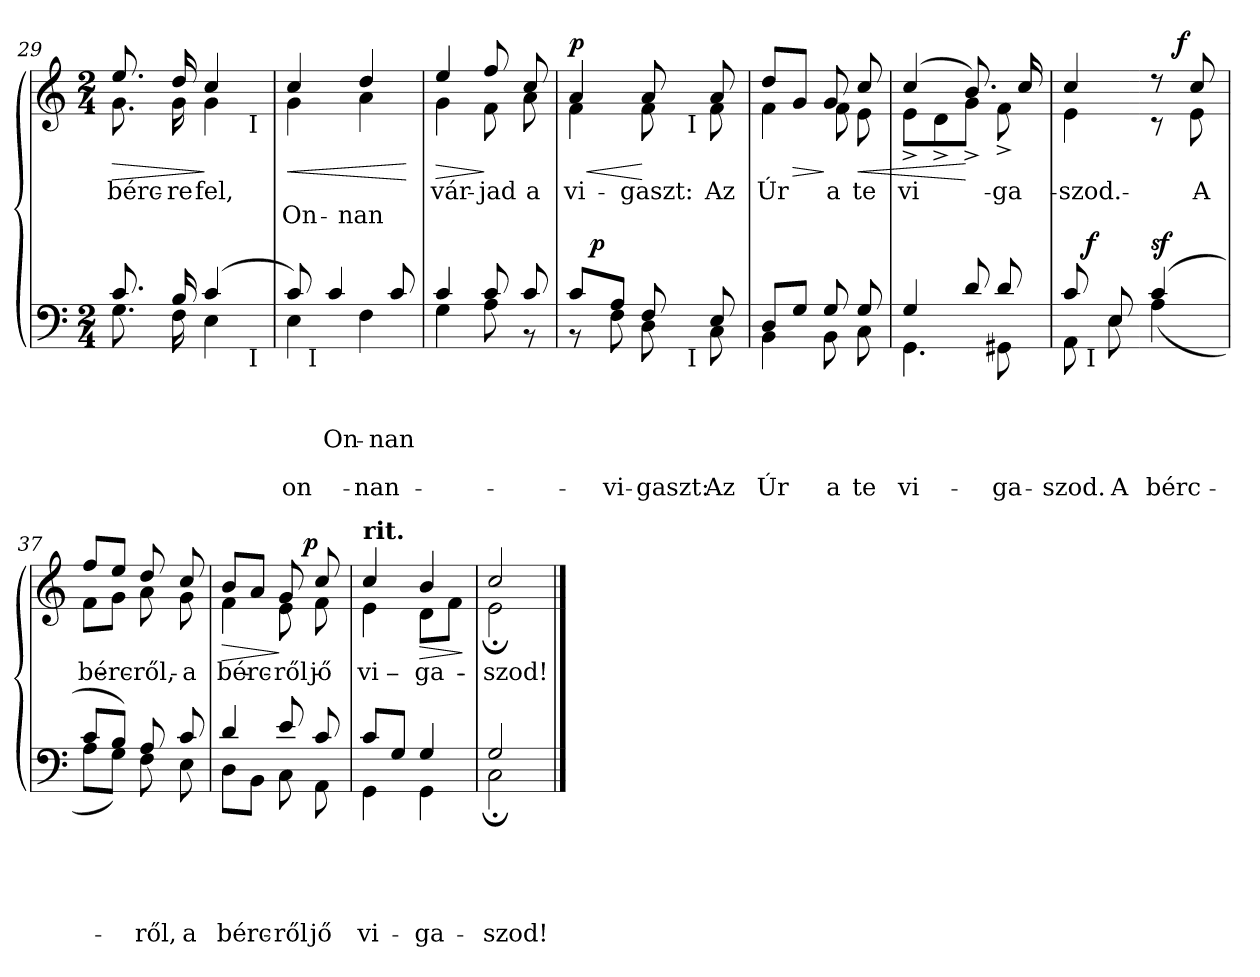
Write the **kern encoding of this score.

**kern	**text	**text	**text	**text	**text	**dynam	**kern	**text	**text	**dynam
*part2	*part2	*part2	*part2	*part2	*part2	*part2	*part1	*part1	*part1	*part1
*staff2	*staff2	*staff2	*staff2	*staff2	*staff2	*staff2	*staff1	*staff1	*staff1	*staff1
*clefF4	*	*	*	*	*	*	*clefG2	*	*	*
*k[]	*	*	*	*	*	*	*k[]	*	*	*
*C:	*	*	*	*	*	*	*C:	*	*	*
*M2/4	*	*	*	*	*	*	*M2/4	*	*	*
=29	=29	=29	=29	=29	=29	=29	=29	=29	=29	=29
*^	*	*	*	*	*	*	*	*	*	*
!	!	!	!	!	!	!	!	!	!	!	!LO:HP:b
*	*	*	*	*	*	*	*	*^	*	*	*
!	!	!	!	!	!	!	!	!	!	!LO:LY:b	!	!
*	*^	*	*	*	*	*	*	*	*^	*	*	*
8.c/	8.G\	4ryy	.	.	.	.	.	.	8.ee/	8.g\	4ryy	bérc-	.	>
!	!	!	!	!	!	!	!	!	!	!	!	!LO:LY:b	!	!
16B/	16F\	.	.	.	.	.	.	.	16dd/	16g\	.	-re	.	.
!	!	!	!	!	!	!	!	!	!	!	!	!LO:LY:b	!	!
(4c/	4E\	8ryy	.	.	.	.	.	.	4cc/	4g\	8ryy	fel,	.	]
.	.	32ryy	.	.	.	.	.	.	.	.	32ryy	.	.	.
!	!	!	!	!	!	!	!	!	!	!	!LO:TX:b:t=I	!	!	!
!	!	!LO:TX:b:t=I	!	!	!	!	!	!	!	!	!	!	!	!
.	.	16.ryy	.	.	.	.	.	.	.	.	16.ryy	.	.	.
*	*	*	*	*	*	*	*	*	*v	*v	*v	*	*	*
=30	=30	=30	=30	=30	=30	=30	=30	=30	=30	=30	=30	=30
*	*	*	*	*	*	*	*	*	*^	*	*	*
*	*	*	*	*	*	*	*	*	*	*^	*	*	*
!	!	!	!	!	!	!	!LO:LY:b	!	!	!	!	!	!	!LO:HP:b
*	*	*	*	*	*	*	*	*	*	*v	*v	*	*	*
*	*	*	*	*	*	*	*	*	*	*^	*	*	*
!	!	!	!	!	!	!	!	!	!	!	!	!	!LO:LY:b	!
*	*	*	*	*	*	*	*	*	*	*v	*v	*	*	*
8c/)	4E\	16ryy	.	.	.	.	on-	.	4cc/	4g\	.	On-	<
!	!	!LO:TX:b:t=I	!	!	!	!	!	!	!	!	!	!	!
.	.	4..ryy	.	.	.	.	.	.	.	.	.	.	.
!	!	!	!	!	!LO:LY:a	!	!	!	!	!	!	!	!
4c/	.	.	.	.	On-	.	.	.	.	.	.	.	.
!	!	!	!	!	!	!	!LO:LY:b	!	!	!	!	!	!
!	!	!	!	!	!	!	!	!	!	!	!	!LO:LY:b	!
.	4F\	.	.	.	.	.	-nan	.	4dd/	4a\	.	-nan	.
!	!	!	!	!	!LO:LY:a	!	!	!	!	!	!	!	!
8c/	.	.	.	.	-nan	.	.	.	.	.	.	.	.
*	*	*	*	*	*	*	*	*	*v	*v	*	*	*
.	.	.	.	.	.	.	.	.	.	.	.	[
=31	=31	=31	=31	=31	=31	=31	=31	=31	=31	=31	=31	=31
!	!	!	!	!	!	!	!	!	!	!	!	!LO:HP:b
*	*v	*v	*	*	*	*	*	*	*^	*	*	*
*	*^	*	*	*	*	*	*	*	*	*	*	*
!	!	!	!	!	!	!	!	!	!	!	!LO:LY:b	!	!
*	*v	*v	*	*	*	*	*	*	*	*	*	*	*
4c/	4G\	.	.	.	.	.	.	4ee/	4g\	vár-	.	>
!	!	!	!	!	!	!	!	!	!	!LO:LY:b	!	!
8c/	8A\	.	.	.	.	.	.	8ff/	8f\	-jad	.	]
!	!	!	!	!	!	!	!	!	!	!LO:LY:b	!	!
8c/	8r	.	.	.	.	.	.	8cc/	8a\	a	.	.
!!LO:LB:g=z
=32	=32	=32	=32	=32	=32	=32	=32	=32	=32	=32	=32	=32
!	!	!	!	!	!	!	!	!	!	!	!	!LO:HP:b
!	!	!	!	!	!	!	!	!	!	!LO:LY:b	!	!LO:DY:n=1:a
*^	*^	*	*	*	*	*	*	*	*^	*	*	*
8c/L	8r	16ryy	4ryy	.	.	.	.	.	.	4a/	4f\	4ryy	vi-	.	< p
!	!	!	!	!	!	!	!	!	!LO:DY:b	!	!	!	!	!	!
.	.	4..ryy	.	.	.	.	.	.	p	.	.	.	.	.	.
!	!	!	!	!	!	!	!	!LO:LY:b	!	!	!	!	!	!	!
8A/J	8F\	.	.	.	.	.	.	vi-	.	.	.	.	.	.	.
!	!	!	!	!	!	!	!	!LO:LY:b	!	!	!	!	!	!	!
!	!	!	!	!	!	!	!	!	!	!	!	!	!LO:LY:b	!	!
8F/	8D\	.	16.ryy	.	.	.	.	-gaszt:	.	8a/	8f\	16.ryy	-gaszt:	.	[
!	!	!	!	!	!	!	!	!	!	!	!	!LO:TX:b:t=I	!	!	!
!	!	!	!LO:TX:b:t=I	!	!	!	!	!	!	!	!	!	!	!	!
.	.	.	8ryy	.	.	.	.	.	.	.	.	8ryy	.	.	.
!	!	!	!	!	!	!	!	!LO:LY:b	!	!	!	!	!	!	!
!	!	!	!	!	!	!	!	!	!	!	!	!	!LO:LY:b	!	!
8E/	8C\	.	.	.	.	.	.	Az	.	8a/	8f\	.	Az	.	.
.	.	.	32ryy	.	.	.	.	.	.	.	.	32ryy	.	.	.
*	*v	*v	*v	*	*	*	*	*	*	*	*	*	*	*	*
*	*	*	*	*	*	*	*	*v	*v	*v	*	*	*
=33	=33	=33	=33	=33	=33	=33	=33	=33	=33	=33	=33
*^	*	*	*	*	*	*	*	*^	*	*	*
*	*	*^	*	*	*	*	*	*	*	*^	*	*	*
!	!	!	!	!	!	!	!	!LO:LY:b	!	!	!	!	!	!	!
*	*v	*v	*v	*	*	*	*	*	*	*	*	*	*	*	*
*	*	*	*	*	*	*	*	*	*v	*v	*	*	*
*^	*^	*	*	*	*	*	*	*	*^	*	*	*
!	!	!	!	!	!	!	!	!	!	!	!	!	!LO:LY:b	!	!
*	*v	*v	*v	*	*	*	*	*	*	*	*	*	*	*	*
*	*	*	*	*	*	*	*	*	*v	*v	*	*	*
8D/L	4BB\	.	.	.	.	Úr	.	8dd/L	4f\	Úr	.	.
!	!	!	!	!	!	!	!	!	!	!	!	!LO:HP:b
8G/J	.	.	.	.	.	.	.	8g/J	.	.	.	>
!	!	!	!	!	!	!LO:LY:b	!	!	!	!	!	!
!	!	!	!	!	!	!	!	!	!	!LO:LY:b	!	!
8G/	8BB\	.	.	.	.	a	.	8g/	8f\	a	.	]
!	!	!	!	!	!	!LO:LY:b	!	!	!	!	!	!LO:HP:b
!	!	!	!	!	!	!	!	!	!	!LO:LY:b	!	!
8G/	8C\	.	.	.	.	te	.	8cc/	8e\	te	.	<
=34	=34	=34	=34	=34	=34	=34	=34	=34	=34	=34	=34	=34
!	!	!	!	!	!	!LO:LY:b	!	!	!	!	!	!
!	!	!	!	!	!	!	!	!	!	!LO:LY:b	!	!
4G/	4.GG\	.	.	.	.	vi-	.	(>4cc/	8e^>\L	vi-	.	.
.	.	.	.	.	.	.	.	.	8d^>\	.	.	.
8d/	.	.	.	.	.	.	.	8.b/)	8g^>\J	.	.	[
!	!	!	!	!	!	!LO:LY:b	!	!	!	!	!	!
!	!	!	!	!	!	!	!	!	!	!LO:LY:b	!	!
8d/	8GG#X\	.	.	.	.	-ga-	.	.	8f^>\	-ga-	.	.
.	.	.	.	.	.	.	.	16cc/	.	.	.	.
=35	=35	=35	=35	=35	=35	=35	=35	=35	=35	=35	=35	=35
!	!	!	!	!	!	!LO:LY:b	!	!	!	!	!	!
!	!	!	!	!	!	!	!	!	!	!LO:LY:b	!	!
*	*^	*	*	*	*	*	*	*	*	*	*	*
8c/	8AA\	16ryy	.	.	.	.	-szod.	.	4cc/	4e\	-szod.	.	.
!	!	!LO:TX:b:t=I	!	!	!	!	!	!	!	!	!	!	!
!	!	!	!	!	!	!	!	!LO:DY:b	!	!	!	!	!
.	.	8.ryy	.	.	.	.	.	f	.	.	.	.	.
!	!	!	!	!	!	!	!LO:LY:b	!	!	!	!	!	!
8E/	8E\	.	.	.	.	.	A	.	.	.	.	.	.
*	*v	*v	*	*	*	*	*	*	*	*	*	*	*
*	*	*	*	*	*	*	*	*v	*v	*	*	*
!!LO:LB:g=z
=36-	=36-	=36-	=36-	=36-	=36-	=36-	=36-	=36-	=36-	=36-	=36-
*	*^	*	*	*	*	*	*	*	*	*	*
!	!	!	!	!	!	!	!LO:LY:b	!LO:DY:a	!	!	!	!
*	*	*	*	*	*	*	*	*	*^	*	*	*
*	*v	*v	*	*	*	*	*	*	*	*^	*	*	*
(4c/	(<4A\	.	.	.	.	bérc-	sf	8r	8r	16.ryy	.	.	.
!	!	!	!	!	!	!	!	!	!	!	!	!	!LO:DY:a
.	.	.	.	.	.	.	.	.	.	8ryy	.	.	f
!	!	!	!	!	!	!	!	!	!	!	!LO:LY:b	!	!
.	.	.	.	.	.	.	.	8cc/	8e\	.	A	.	.
.	.	.	.	.	.	.	.	.	.	32ryy	.	.	.
*	*	*	*	*	*	*	*	*	*v	*v	*	*	*
=37	=37	=37	=37	=37	=37	=37	=37	=37	=37	=37	=37	=37
*	*	*	*	*	*	*	*	*	*^	*	*	*
!	!	!	!	!	!	!	!	!	!	!	!LO:LY:b	!	!
*	*	*	*	*	*	*	*	*	*v	*v	*	*	*
8c/L	8A\L	.	.	.	.	.	.	8ff/L	8f\L	bérc-	.	.
8B/J)	8G\J)	.	.	.	.	.	.	8ee/J	8g\J	.	.	.
!	!	!	!	!	!	!LO:LY:b	!	!	!	!	!	!
!	!	!	!	!	!	!	!	!	!	!LO:LY:b	!	!
8A/	8F\	.	.	.	.	-ről,	.	8dd/	8a\	-ről,	.	.
!	!	!	!	!	!	!LO:LY:b	!	!	!	!	!	!
!	!	!	!	!	!	!	!	!	!	!LO:LY:b	!	!
8c/	8E\	.	.	.	.	a	.	8cc/	8g\	a	.	.
*	*	*	*	*	*	*	*	*v	*v	*	*	*
=38	=38	=38	=38	=38	=38	=38	=38	=38	=38	=38	=38
*	*	*	*	*	*	*	*	*^	*	*	*
!	!	!	!	!	!	!LO:LY:b	!	!	!	!	!	!LO:HP:b
!	!	!	!	!	!	!	!	!	!	!LO:LY:b	!	!
*	*	*	*	*	*	*	*	*	*^	*	*	*
4d/	8D\L	.	.	.	.	bérc-	.	8b/L	4f\	4ryy	bérc-	.	>
.	8BB\J	.	.	.	.	.	.	8a/J	.	.	.	.	.
!	!	!	!	!	!	!LO:LY:b	!	!	!	!	!	!	!
!	!	!	!	!	!	!	!	!	!	!	!LO:LY:b	!	!
8e/	8C\	.	.	.	.	-ről	.	8g/	8e\	16.ryy	-ről	.	]
!	!	!	!	!	!	!	!	!	!	!	!	!	!LO:DY:a
.	.	.	.	.	.	.	.	.	.	8ryy	.	.	p
!	!	!	!	!	!	!LO:LY:b	!	!	!	!	!	!	!
!	!	!	!	!	!	!	!	!	!	!	!LO:LY:b	!	!
8c/	8AA\	.	.	.	.	jő	.	8cc/	8f\	.	jő	.	.
.	.	.	.	.	.	.	.	.	.	32ryy	.	.	.
*	*	*	*	*	*	*	*	*v	*v	*v	*	*	*
=39	=39	=39	=39	=39	=39	=39	=39	=39	=39	=39	=39
*	*	*	*	*	*	*	*	*^	*	*	*
*	*	*	*	*	*	*	*	*	*^	*	*	*
!	!	!	!	!	!	!LO:LY:b	!	!	!	!	!	!	!
*	*	*	*	*	*	*	*	*	*v	*v	*	*	*
*	*	*	*	*	*	*	*	*	*^	*	*	*
!	!	!	!	!	!	!	!	!LO:TX:a:B:t=rit.	!	!	!	!	!
!	!	!	!	!	!	!	!	!	!	!	!LO:LY:b	!	!
*	*	*	*	*	*	*	*	*	*v	*v	*	*	*
8c/L	4GG\	.	.	.	.	vi-	.	4cc/	4e\	vi-	.	.
8G/J	.	.	.	.	.	.	.	.	.	.	.	.
!	!	!	!	!	!	!LO:LY:b	!	!	!	!	!	!LO:HP:b
!	!	!	!	!	!	!	!	!	!	!LO:LY:b	!	!
4G/	4GG\	.	.	.	.	-ga-	.	4b/	8d\L	-ga-	.	>
.	.	.	.	.	.	.	.	.	8f\J	.	.	.
*v	*v	*	*	*	*	*	*	*	*	*	*	*
*	*	*	*	*	*	*	*v	*v	*	*	*
.	.	.	.	.	.	.	.	.	.	]
=40	=40	=40	=40	=40	=40	=40	=40	=40	=40	=40
*^	*	*	*	*	*	*	*	*	*	*
!	!	!	!	!	!	!LO:LY:b	!	!	!	!	!
*	*	*	*	*	*	*	*	*^	*	*	*
!	!	!	!	!	!	!	!	!	!	!LO:LY:b	!	!
2G/	2C;<\	.	.	.	.	-szod!	.	2cc/	2e;<\	-szod!	.	.
*v	*v	*	*	*	*	*	*	*	*	*	*	*
*	*	*	*	*	*	*	*v	*v	*	*	*
==	==	==	==	==	==	==	==	==	==	==
*-	*-	*-	*-	*-	*-	*-	*-	*-	*-	*-
